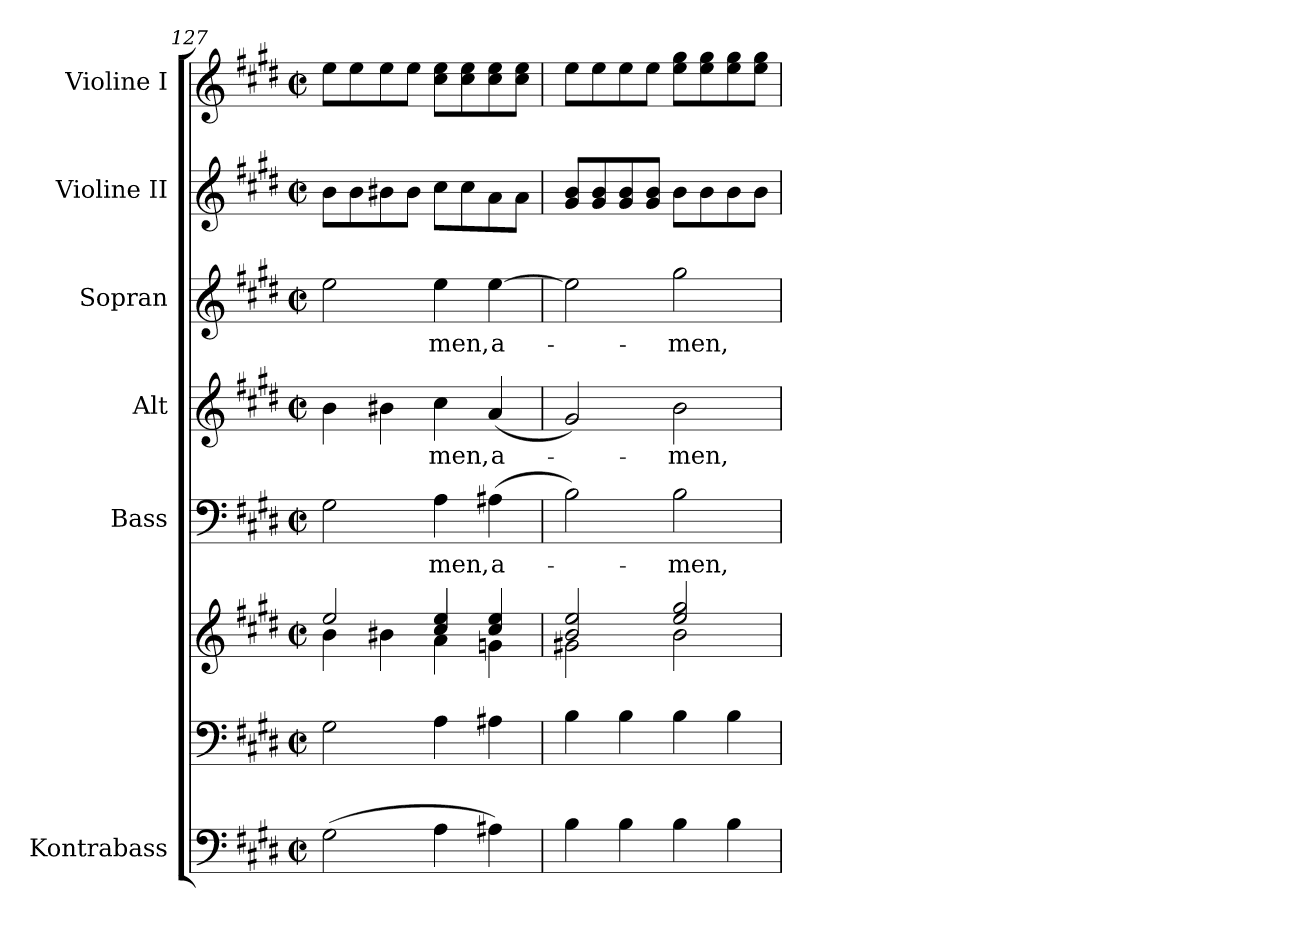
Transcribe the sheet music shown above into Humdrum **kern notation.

**kern	**kern	**kern	**kern	**text	**kern	**text	**kern	**text	**kern	**kern
*part7	*part6	*part6	*part5	*part5	*part4	*part4	*part3	*part3	*part2	*part1
*staff8	*staff7	*staff6	*staff5	*staff5	*staff4	*staff4	*staff3	*staff3	*staff2	*staff1
*I"Kontrabass	*	*	*I"Bass	*	*I"Alt	*	*I"Sopran	*	*I"Violine II	*I"Violine I
*I'Kb.	*	*	*I'B.	*	*I'A.	*	*I'S.	*	*I'Vl. II	*I'Vl. I
*clefF4	*clefF4	*clefG2	*clefF4	*	*clefG2	*	*clefG2	*	*clefG2	*clefG2
*ITrd7c12	*	*	*	*	*	*	*	*	*	*
*k[f#c#g#d#]	*k[f#c#g#d#]	*k[f#c#g#d#]	*k[f#c#g#d#]	*	*k[f#c#g#d#]	*	*k[f#c#g#d#]	*	*k[f#c#g#d#]	*k[f#c#g#d#]
*E:	*E:	*E:	*E:	*	*E:	*	*E:	*	*E:	*E:
*M2/2	*M2/2	*M2/2	*M2/2	*	*M2/2	*	*M2/2	*	*M2/2	*M2/2
*met(c|)	*met(c|)	*met(c|)	*met(c|)	*	*met(c|)	*	*met(c|)	*	*met(c|)	*met(c|)
=127	=127	=127	=127	=127	=127	=127	=127	=127	=127	=127
*	*	*^	*	*	*	*	*	*	*	*
(>2GG#\	2G#\	2ee/	4b\	2G#\	.	4b\	.	2ee\	.	8b\L	8ee\L
.	.	.	.	.	.	.	.	.	.	8b\	8ee\
.	.	.	4b#X\	.	.	4b#X\	.	.	.	8b#X\	8ee\
.	.	.	.	.	.	.	.	.	.	8b#\J	8ee\J
!	!	!	!	!	!LO:LY:b	!	!LO:LY:b	!	!LO:LY:b	!	!
4AA\	4A\	4cc#/ 4ee/	4a\	4A\	-men,	4cc#\	-men,	4ee\	-men,	8cc#\L	8cc#\ 8ee\L
.	.	.	.	.	.	.	.	.	.	8cc#\	8cc#\ 8ee\
!	!	!	!	!	!LO:LY:b	!	!LO:LY:b	!	!LO:LY:b	!	!
4AA#X\)	4A#X\	4cc#/ 4ee/	4gn\	(>4A#X\	a-	(<4a/	a-	[4ee\	a-	8a\	8cc#\ 8ee\
.	.	.	.	.	.	.	.	.	.	8a\J	8cc#\ 8ee\J
=128	=128	=128	=128	=128	=128	=128	=128	=128	=128	=128	=128
4BB\	4B\	2b/ 2ee/	2g#X\	2B\)	.	2g#/)	.	2ee\]	.	8g#/ 8b/L	8ee\L
.	.	.	.	.	.	.	.	.	.	8g#/ 8b/	8ee\
4BB\	4B\	.	.	.	.	.	.	.	.	8g#/ 8b/	8ee\
.	.	.	.	.	.	.	.	.	.	8g#/ 8b/J	8ee\J
!	!	!	!	!	!LO:LY:b	!	!LO:LY:b	!	!LO:LY:b	!	!
4BB\	4B\	2ee/ 2gg#/	2b\	2B\	-men,	2b\	-men,	2gg#\	-men,	8b\L	8ee\ 8gg#\L
.	.	.	.	.	.	.	.	.	.	8b\	8ee\ 8gg#\
4BB\	4B\	.	.	.	.	.	.	.	.	8b\	8ee\ 8gg#\
.	.	.	.	.	.	.	.	.	.	8b\J	8ee\ 8gg#\J
*	*	*v	*v	*	*	*	*	*	*	*	*
=	=	=	=	=	=	=	=	=	=	=
*-	*-	*-	*-	*-	*-	*-	*-	*-	*-	*-
